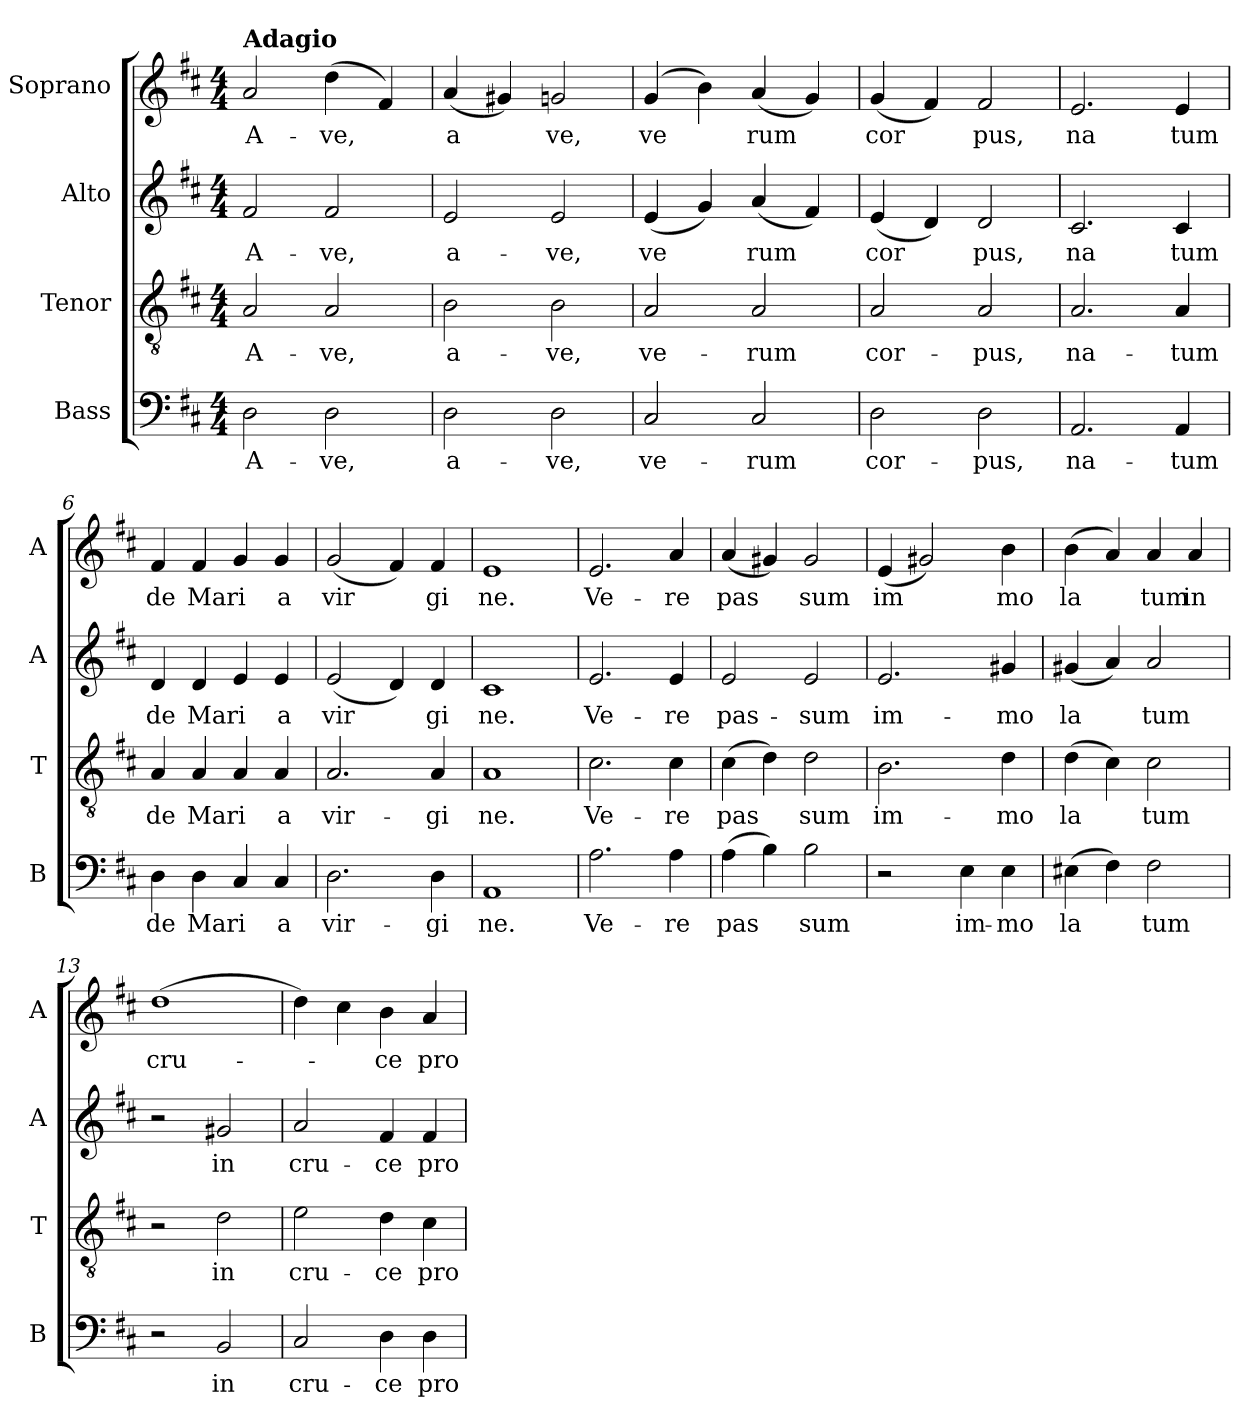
**kern	**text	**kern	**text	**kern	**text	**kern	**text
*part4	*part4	*part3	*part3	*part2	*part2	*part1	*part1
*staff4	*staff4	*staff3	*staff3	*staff2	*staff2	*staff1	*staff1
*I"Bass	*	*I"Tenor	*	*I"Alto	*	*I"Soprano	*
*I'B	*	*I'T	*	*I'A	*	*I'A	*
*clefF4	*	*clefGv2	*	*clefG2	*	*clefG2	*
*k[f#c#]	*	*k[f#c#]	*	*k[f#c#]	*	*k[f#c#]	*
*D:	*	*D:	*	*D:	*	*D:	*
*M4/4	*	*M4/4	*	*M4/4	*	*M4/4	*
*MM100	*	*MM100	*	*MM100	*	*MM100	*
=1	=1	=1	=1	=1	=1	=1	=1
!	!	!	!	!	!	!LO:TX:a:B:t=Adagio	!
!	!LO:LY:b	!	!LO:LY:b	!	!LO:LY:b	!	!LO:LY:b
2D\	A-	2A/	A-	2f#/	A-	2a/	A-
!	!LO:LY:b	!	!LO:LY:b	!	!LO:LY:b	!	!LO:LY:b
2D\	-ve,	2A/	-ve,	2f#/	-ve,	(>4dd\	-ve,
.	.	.	.	.	.	4f#/)	.
=2	=2	=2	=2	=2	=2	=2	=2
!	!LO:LY:b	!	!LO:LY:b	!	!LO:LY:b	!	!LO:LY:b
2D\	a-	2B\	a-	2e/	a-	(<4a/	a
.	.	.	.	.	.	4g#X/)	.
!	!LO:LY:b	!	!LO:LY:b	!	!LO:LY:b	!	!LO:LY:b
2D\	-ve,	2B\	-ve,	2e/	-ve,	2gn/	ve,
=3	=3	=3	=3	=3	=3	=3	=3
!	!LO:LY:b	!	!LO:LY:b	!	!LO:LY:b	!	!LO:LY:b
2C#/	ve-	2A/	ve-	(<4e/	ve	(>4g/	ve
.	.	.	.	4g/)	.	4b\)	.
!	!LO:LY:b	!	!LO:LY:b	!	!LO:LY:b	!	!LO:LY:b
2C#/	-rum	2A/	-rum	(<4a/	rum	(<4a/	rum
.	.	.	.	4f#/)	.	4g/)	.
=4	=4	=4	=4	=4	=4	=4	=4
!	!LO:LY:b	!	!LO:LY:b	!	!LO:LY:b	!	!LO:LY:b
2D\	cor-	2A/	cor-	(<4e/	cor	(<4g/	cor
.	.	.	.	4d/)	.	4f#/)	.
!	!LO:LY:b	!	!LO:LY:b	!	!LO:LY:b	!	!LO:LY:b
2D\	-pus,	2A/	-pus,	2d/	pus,	2f#/	pus,
=5	=5	=5	=5	=5	=5	=5	=5
!	!LO:LY:b	!	!LO:LY:b	!	!LO:LY:b	!	!LO:LY:b
2.AA/	na-	2.A/	na-	2.c#/	na	2.e/	na
!	!LO:LY:b	!	!LO:LY:b	!	!LO:LY:b	!	!LO:LY:b
4AA/	-tum	4A/	-tum	4c#/	tum	4e/	tum
=6	=6	=6	=6	=6	=6	=6	=6
!	!LO:LY:b	!	!LO:LY:b	!	!LO:LY:b	!	!LO:LY:b
4D\	de	4A/	de	4d/	de	4f#/	de
!	!LO:LY:b	!	!LO:LY:b	!	!LO:LY:b	!	!LO:LY:b
4D\	Mari	4A/	Mari	4d/	Mari	4f#/	Mari
4C#/	.	4A/	.	4e/	.	4g/	.
!	!LO:LY:b	!	!LO:LY:b	!	!LO:LY:b	!	!LO:LY:b
4C#/	a	4A/	a	4e/	a	4g/	a
=7	=7	=7	=7	=7	=7	=7	=7
!	!LO:LY:b	!	!LO:LY:b	!	!LO:LY:b	!	!LO:LY:b
2.D\	vir-	2.A/	vir-	(<2e/	vir	(<2g/	vir
.	.	.	.	4d/)	.	4f#/)	.
!	!LO:LY:b	!	!LO:LY:b	!	!LO:LY:b	!	!LO:LY:b
4D\	-gi	4A/	-gi	4d/	gi	4f#/	gi
=8	=8	=8	=8	=8	=8	=8	=8
!	!LO:LY:b	!	!LO:LY:b	!	!LO:LY:b	!	!LO:LY:b
1AA	ne.	1A	ne.	1c#	ne.	1e	ne.
=9	=9	=9	=9	=9	=9	=9	=9
!	!LO:LY:b	!	!LO:LY:b	!	!LO:LY:b	!	!LO:LY:b
2.A\	Ve-	2.c#\	Ve-	2.e/	Ve-	2.e/	Ve-
!	!LO:LY:b	!	!LO:LY:b	!	!LO:LY:b	!	!LO:LY:b
4A\	-re	4c#\	-re	4e/	-re	4a/	-re
!!LO:LB:g=z
=10	=10	=10	=10	=10	=10	=10	=10
!	!LO:LY:b	!	!LO:LY:b	!	!LO:LY:b	!	!LO:LY:b
(>4A\	pas	(>4c#\	pas	2e/	pas-	(<4a/	pas
4B\)	.	4d\)	.	.	.	4g#X/)	.
!	!LO:LY:b	!	!LO:LY:b	!	!LO:LY:b	!	!LO:LY:b
2B\	sum	2d\	sum	2e/	-sum	2g#/	sum
=11	=11	=11	=11	=11	=11	=11	=11
!	!	!	!LO:LY:b	!	!LO:LY:b	!	!LO:LY:b
2r	.	2.B\	im-	2.e/	im-	(<4e/	im
.	.	.	.	.	.	2g#X/)	.
!	!LO:LY:b	!	!	!	!	!	!
4E\	im-	.	.	.	.	.	.
!	!LO:LY:b	!	!LO:LY:b	!	!LO:LY:b	!	!LO:LY:b
4E\	-mo	4d\	-mo	4g#X/	-mo	4b\	mo
=12	=12	=12	=12	=12	=12	=12	=12
!	!LO:LY:b	!	!LO:LY:b	!	!LO:LY:b	!	!LO:LY:b
(>4E#X\	la	(>4d\	la	(<4g#X/	la	(>4b\	la
4F#\)	.	4c#\)	.	4a/)	.	4a/)	.
!	!LO:LY:b	!	!LO:LY:b	!	!LO:LY:b	!	!LO:LY:b
2F#\	tum	2c#\	tum	2a/	tum	4a/	tum
!	!	!	!	!	!	!	!LO:LY:b
.	.	.	.	.	.	4a/	in
=13	=13	=13	=13	=13	=13	=13	=13
!	!	!	!	!	!	!	!LO:LY:b
2r	.	2r	.	2r	.	(>1dd	cru-
!	!LO:LY:b	!	!LO:LY:b	!	!LO:LY:b	!	!
2BB/	in	2d\	in	2g#X/	in	.	.
=14	=14	=14	=14	=14	=14	=14	=14
!	!LO:LY:b	!	!LO:LY:b	!	!LO:LY:b	!	!
2C#/	cru-	2e\	cru-	2a/	cru-	4dd\)	.
.	.	.	.	.	.	4cc#\	.
!	!LO:LY:b	!	!LO:LY:b	!	!LO:LY:b	!	!LO:LY:b
4D\	-ce	4d\	-ce	4f#/	-ce	4b\	-ce
!	!LO:LY:b	!	!LO:LY:b	!	!LO:LY:b	!	!LO:LY:b
4D\	pro	4c#\	pro	4f#/	pro	4a/	pro
=	=	=	=	=	=	=	=
*-	*-	*-	*-	*-	*-	*-	*-
